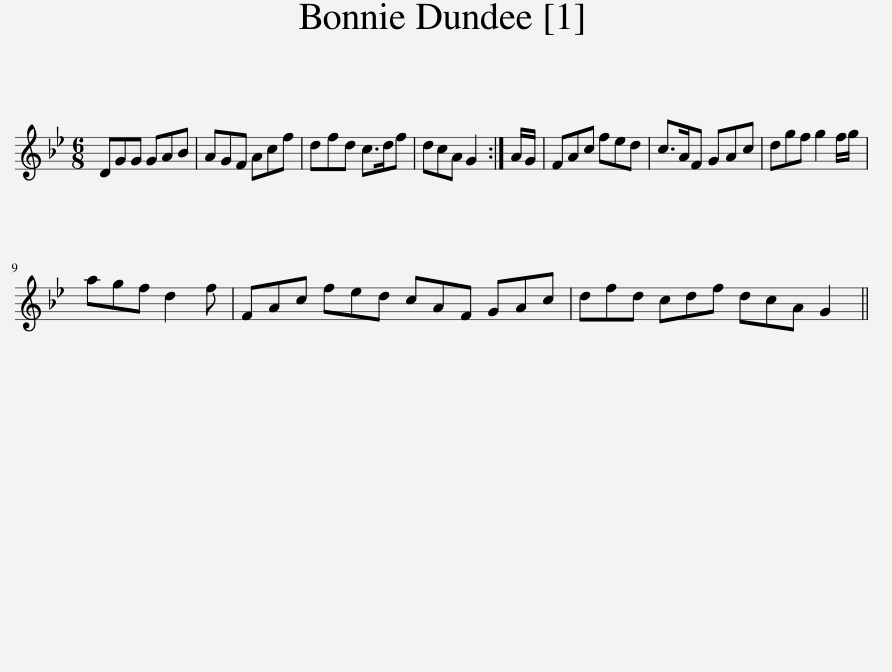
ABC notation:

X:1
L:1/8
M:6/8
I:linebreak $
K:Gmin
V:1 treble
V:1
 DGG GAB | AGF Acf | dfd c>df | dcA G2 :| A/G/ | %5
 FAc fed | c>AF GAc | dgf g2 f/g/ |$ agf d2 f | FAc fed cAF GAc | %10
 dfd cdf dcA G2 || %11
